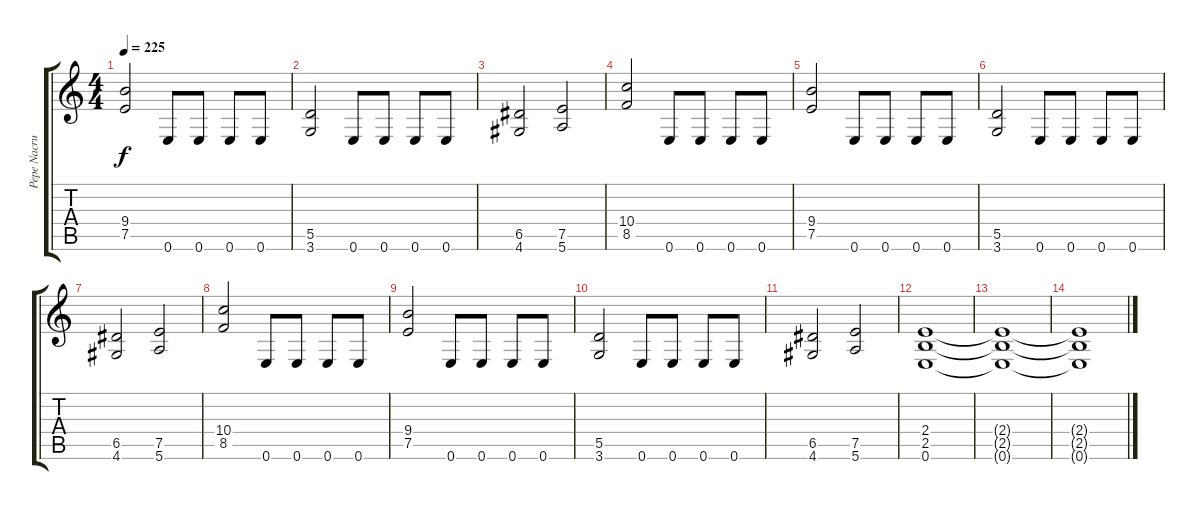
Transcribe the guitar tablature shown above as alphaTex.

\track ("Pepe Nacrur" "Pepe Nacru") {instrument distortionguitar}
\staff {score tabs}
\tuning (E4 B3 G3 D3 A2 E2) {hide}
\ts (4 4)
\tempo 225
\clef g2
\ks c
(9.4 7.5).2{dy f} 0.6.8 0.6.8 0.6.8 0.6.8 |
(5.5 3.6).2 0.6.8 0.6.8 0.6.8 0.6.8 |
(6.5 4.6).2 (7.5 5.6).2 |
(10.4 8.5).2 0.6.8 0.6.8 0.6.8 0.6.8 |
(9.4 7.5).2 0.6.8 0.6.8 0.6.8 0.6.8 |
(5.5 3.6).2 0.6.8 0.6.8 0.6.8 0.6.8 |
(6.5 4.6).2 (7.5 5.6).2 |
(10.4 8.5).2 0.6.8 0.6.8 0.6.8 0.6.8 |
(9.4 7.5).2 0.6.8 0.6.8 0.6.8 0.6.8 |
(5.5 3.6).2 0.6.8 0.6.8 0.6.8 0.6.8 |
(6.5 4.6).2 (7.5 5.6).2 |
(2.4 2.5 0.6).1 |
(2.4{t} 2.5{t} 0.6{t}).1 |
(2.4{t} 2.5{t} 0.6{t}).1
